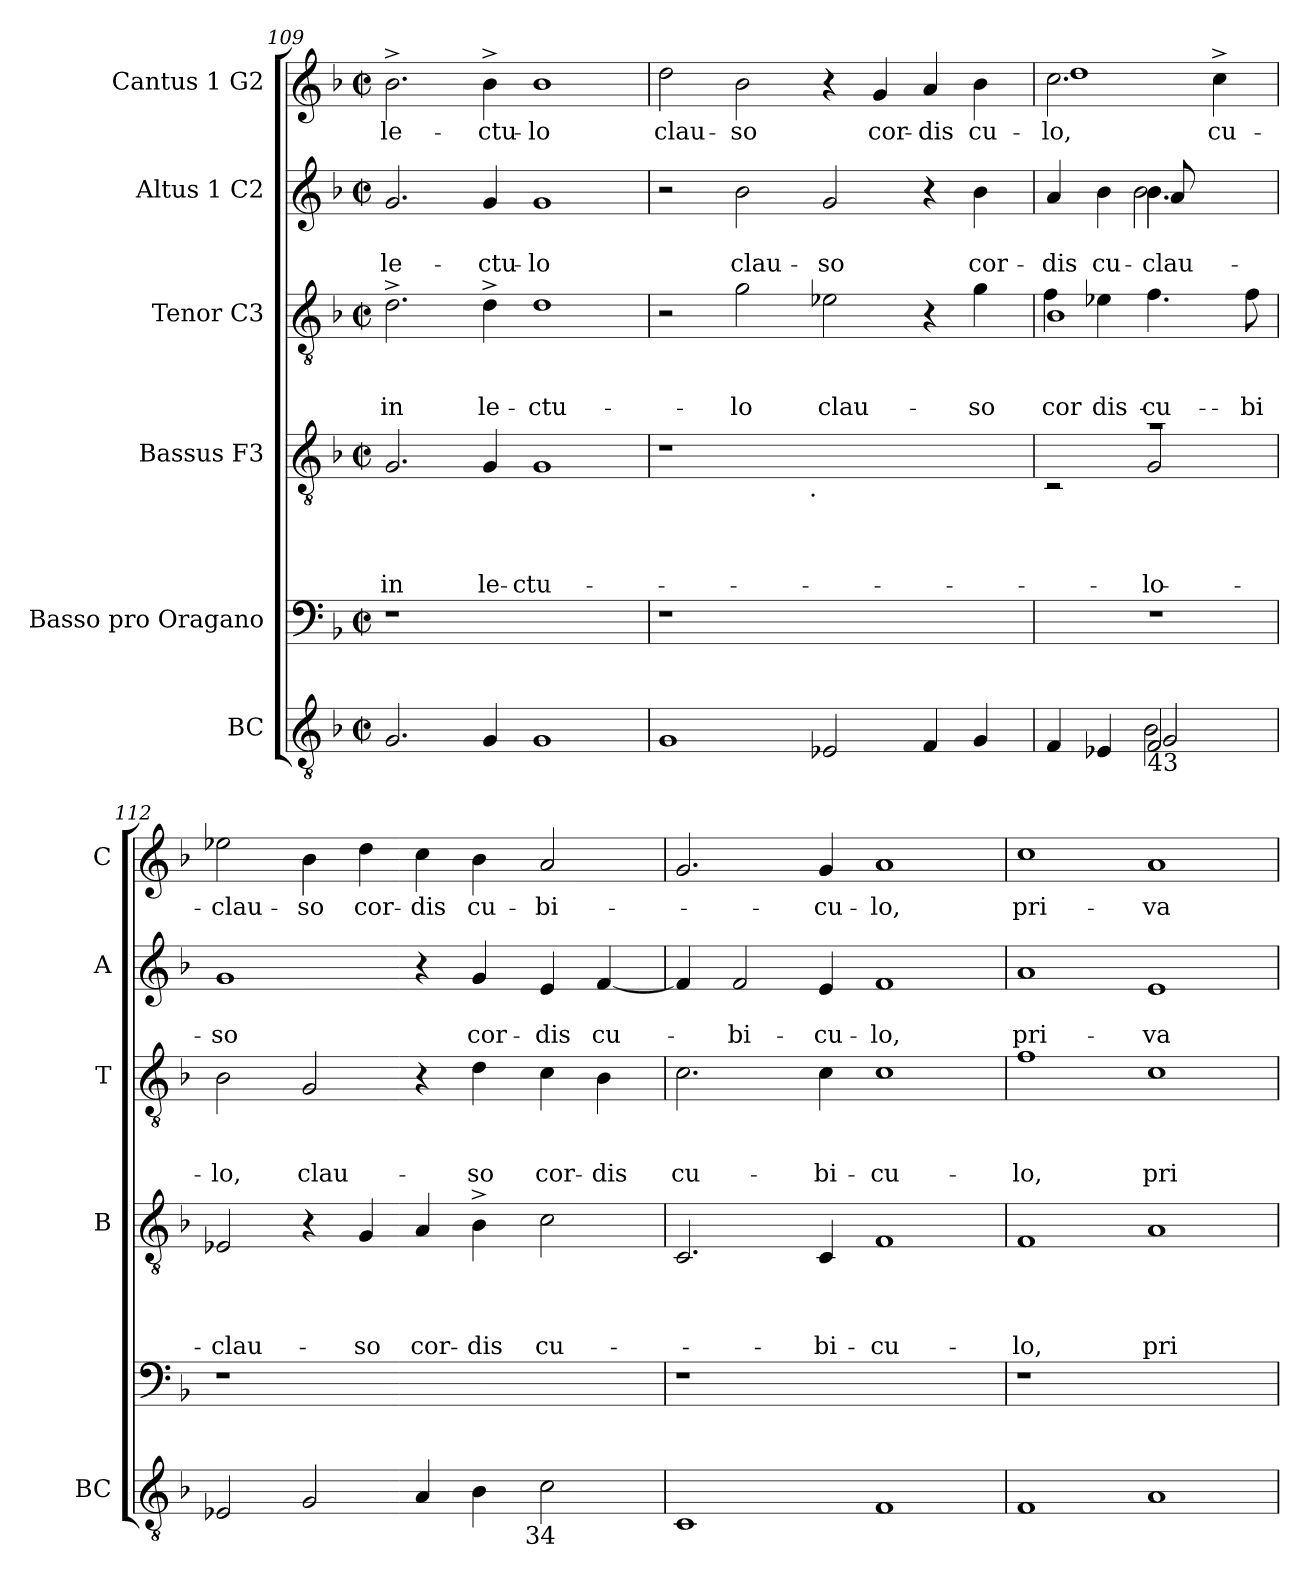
**kern	**kern	**kern	**text	**text	**text	**text	**kern	**text	**text	**text	**kern	**text	**text	**kern	**text
*part6	*part5	*part4	*part4	*part4	*part4	*part4	*part3	*part3	*part3	*part3	*part2	*part2	*part2	*part1	*part1
*staff6	*staff5	*staff4	*staff4	*staff4	*staff4	*staff4	*staff3	*staff3	*staff3	*staff3	*staff2	*staff2	*staff2	*staff1	*staff1
*I"BC	*I"Basso pro Oragano	*I"Bassus F3	*	*	*	*	*I"Tenor C3	*	*	*	*I"Altus 1 C2	*	*	*I"Cantus 1 G2	*
*I'BC	*	*I'B	*	*	*	*	*I'T	*	*	*	*I'A	*	*	*I'C	*
*clefGv2	*clefF4	*clefGv2	*	*	*	*	*clefGv2	*	*	*	*clefG2	*	*	*clefG2	*
*	*ITrd7c12	*	*	*	*	*	*	*	*	*	*	*	*	*	*
*k[b-]	*k[b-]	*k[b-]	*	*	*	*	*k[b-]	*	*	*	*k[b-]	*	*	*k[b-]	*
*F:	*F:	*F:	*	*	*	*	*F:	*	*	*	*F:	*	*	*F:	*
*M2/2	*M2/2	*M2/2	*	*	*	*	*M2/2	*	*	*	*M2/2	*	*	*M2/2	*
*met(c|)	*met(c|)	*met(c|)	*	*	*	*	*met(c|)	*	*	*	*met(c|)	*	*	*met(c|)	*
=109	=109	=109	=109	=109	=109	=109	=109	=109	=109	=109	=109	=109	=109	=109	=109
!	!	!	!	!	!	!LO:LY:b	!	!	!	!LO:LY:b	!	!	!LO:LY:b	!	!LO:LY:b
2.G/	1r	2.G/	.	.	.	in	2.d^>\	.	.	in	2.g/	.	le-	2.b-^>\	le-
!	!	!	!	!	!	!LO:LY:b	!	!	!	!LO:LY:b	!	!	!LO:LY:b	!	!LO:LY:b
4G/	.	4G/	.	.	.	le-	4d^>\	.	.	le-	4g/	.	-ctu-	4b-^>\	-ctu-
!	!	!	!	!	!	!LO:LY:b:rj	!	!	!	!LO:LY:b:rj	!	!	!LO:LY:b:rj	!	!LO:LY:b:rj
1G	1ryy	1G	.	.	.	-ctu-	1d	.	.	-ctu-	1g	.	-lo	1b-	-lo
=110	=110	=110	=110	=110	=110	=110	=110	=110	=110	=110	=110	=110	=110	=110	=110
!	!	!	!	!	!	!	!	!	!	!	!	!	!	!	!LO:LY:b
*	*	*^	*	*	*	*	*	*	*	*	*	*	*	*	*
1G	1r	1r	2ryy	.	.	.	.	2r	.	.	.	2r	.	.	2dd\	clau-
!	!	!	!	!	!	!	!	!	!	!	!LO:LY:b	!	!	!LO:LY:b	!	!LO:LY:b:rj
.	.	.	4...ryy	.	.	.	.	2g\	.	.	-lo	2b-\	.	clau-	2b-\	-so
!	!	!	!LO:TX:b:t=.	!	!	!	!	!	!	!	!	!	!	!	!	!
.	.	.	1ryy	.	.	.	.	.	.	.	.	.	.	.	.	.
!	!	!	!	!	!	!	!	!	!	!	!LO:LY:b:rj	!	!	!LO:LY:b	!	!
2E-X/	1ryy	1ryy	.	.	.	.	.	2e-X\	.	.	clau-	2g/	.	-so	4r	.
!	!	!	!	!	!	!	!	!	!	!	!	!	!	!	!	!LO:LY:b
.	.	.	.	.	.	.	.	.	.	.	.	.	.	.	4g/	cor-
!	!	!	!	!	!	!	!	!	!	!	!	!	!	!	!	!LO:LY:b:rj
4F/	.	.	.	.	.	.	.	4r	.	.	.	4r	.	.	4a/	-dis
!	!	!	!	!	!	!	!	!	!	!	!LO:LY:b	!	!	!LO:LY:b	!	!LO:LY:b
4G</	.	.	.	.	.	.	.	4g\	.	.	-so	4b-\	.	cor-	4b-\	cu-
.	.	.	32ryy	.	.	.	.	.	.	.	.	.	.	.	.	.
=111	=111	=111	=111	=111	=111	=111	=111	=111	=111	=111	=111	=111	=111	=111	=111	=111
*^	*	*	*	*	*	*	*	*	*	*	*	*	*	*	*	*
*	*^	*	*	*	*	*	*	*	*	*	*	*	*	*	*	*	*
*	*	*^	*	*	*	*	*	*	*	*	*	*	*	*	*	*	*	*
!	!	!	!	!	!	!	!	!	!	!	!	!	!	!LO:LY:b:rj	!	!	!	!	!
*	*	*	*	*	*	*	*	*	*	*	*^	*	*	*	*	*	*	*	*
!	!	!	!	!	!	!	!	!	!	!	!	!	!	!	!LO:LY:b	!	!	!LO:LY:b	!	!LO:LY:b
*	*	*	*	*	*	*	*	*	*	*	*	*	*	*	*	*^	*	*	*^	*
*	*	*	*	*	*	*	*	*	*	*	*	*	*	*	*	*	*^	*	*	*	*	*
*	*	*	*	*	*	*	*	*	*	*	*	*	*	*	*	*	*	*^	*	*	*	*	*
!	!	!	!	!	!	!	!	!	!	!	!	!	!	!	!	!	!	!	!	!	!	!	!	!LO:LY:b
4F/	4ryy	2ryy	2ryy	1r	1ra	2rC	.	.	.	.	1B-	4f\	.	.	-cor-	4a/	2ryy	2ryy	2ryy	.	-dis	2.cc\	1dd	-lo,
!	!	!	!	!	!	!	!	!	!	!	!	!	!	!	!LO:LY:b	!	!	!	!	!	!LO:LY:b	!	!	!
4ryy	4E-X>/	.	.	.	.	.	.	.	.	.	.	4e-X\	.	.	-dis	4b-\	.	.	.	.	cu-	.	.	.
!LO:TX:b:t=43	!	!	!	!	!	!	!	!	!	!	!	!	!	!	!	!	!	!	!	!	!	!	!	!
!	!	!	!	!	!	!	!	!	!	!LO:LY:b	!	!	!	!	!LO:LY:b	!	!	!	!	!	!LO:LY:b	!	!	!
!	!	!	!	!	!	!	!	!	!	!	!	!	!	!	!	!	!	!	!	!	!LO:LY:b	!	!	!
!	!	!	!	!	!	!	!	!	!	!	!	!	!	!	!	!	!	!	!	!	!LO:LY:b:rj	!	!	!
!	!	!	!	!	!	!	!	!	!	!	!	!	!	!	!	!	!	!	!	!	!LO:LY:b	!	!	!
2ryy	2F/	2B-\	2G/	.	.	2G/	.	.	.	-lo	.	4.f\	.	.	cu-	4.b-\	8a/	2b-\	2b-\	.	clau-	.	.	.
.	.	.	.	.	.	.	.	.	.	.	.	.	.	.	.	.	4.ryy	.	.	.	.	.	.	.
!	!	!	!	!	!	!	!	!	!	!	!	!	!	!	!	!	!	!	!	!	!	!	!	!LO:LY:b
.	.	.	.	.	.	.	.	.	.	.	.	.	.	.	.	.	.	.	.	.	.	4cc^<\	.	-cu-
!	!	!	!	!	!	!	!	!	!	!	!	!	!	!	!LO:LY:b	!	!	!	!	!	!	!	!	!
.	.	.	.	.	.	.	.	.	.	.	.	8f\	.	.	-bi-	8ryy	.	.	.	.	.	.	.	.
*	*	*	*	*	*	*	*	*	*	*	*	*	*	*	*	*v	*v	*v	*v	*	*	*	*	*
*v	*v	*v	*v	*	*v	*v	*	*	*	*	*	*	*	*	*	*	*	*	*v	*v	*
!!LO:LB:g=z
=112	=112	=112	=112	=112	=112	=112	=112	=112	=112	=112	=112	=112	=112	=112	=112	=112
!	!	!	!	!	!	!LO:LY:b	!	!	!	!	!LO:LY:b	!	!	!LO:LY:b	!	!LO:LY:b
*^	*	*	*	*	*	*	*v	*v	*	*	*	*	*	*	*	*
2E-X/	1ryy	1r	2E-X/	.	.	.	clau-	2B-\	.	.	-lo,	1g	.	-so	2ee-X\	clau-
!	!	!	!	!	!	!	!	!	!	!	!LO:LY:b	!	!	!	!	!LO:LY:b
2G/	.	.	4r	.	.	.	.	2G/	.	.	clau-	.	.	.	4b-\	-so
!	!	!	!	!	!	!	!LO:LY:b	!	!	!	!	!	!	!	!	!LO:LY:b
.	.	.	4G/	.	.	.	-so	.	.	.	.	.	.	.	4dd\	cor-
!	!	!	!	!	!	!	!LO:LY:b:rj	!	!	!	!	!	!	!	!	!LO:LY:b:rj
4A/	4...ryy	1ryy	4A/	.	.	.	cor-	4r	.	.	.	4r	.	.	4cc\	-dis
!	!	!	!	!	!	!	!LO:LY:b	!	!	!	!LO:LY:b	!	!	!LO:LY:b	!	!LO:LY:b
4B-\	.	.	4B-^>\	.	.	.	-dis	4d\	.	.	-so	4g/	.	cor-	4b-\	cu-
!	!LO:TX:b:t=34	!	!	!	!	!	!	!	!	!	!	!	!	!	!	!
.	2ryy	.	.	.	.	.	.	.	.	.	.	.	.	.	.	.
!	!	!	!	!	!	!	!LO:LY:b	!	!	!	!LO:LY:b:rj	!	!	!LO:LY:b:rj	!	!LO:LY:b
2c\	.	.	2c\	.	.	.	cu-	4c\	.	.	cor-	4e/	.	-dis	2a/	-bi-
!	!	!	!	!	!	!	!	!	!	!	!LO:LY:b	!	!	!LO:LY:b	!	!
.	.	.	.	.	.	.	.	4B-\	.	.	-dis	[<4f/	.	cu-	.	.
.	32ryy	.	.	.	.	.	.	.	.	.	.	.	.	.	.	.
=113	=113	=113	=113	=113	=113	=113	=113	=113	=113	=113	=113	=113	=113	=113	=113	=113
!	!	!	!	!	!	!	!	!	!	!	!LO:LY:b	!	!	!	!	!
*v	*v	*	*	*	*	*	*	*	*	*	*	*	*	*	*	*
1C	1r	2.C/	.	.	.	.	2.c\	.	.	cu-	4f/]	.	.	2.g/	.
!	!	!	!	!	!	!	!	!	!	!	!	!	!LO:LY:b	!	!
.	.	.	.	.	.	.	.	.	.	.	2f/	.	-bi-	.	.
!	!	!	!	!	!	!LO:LY:b	!	!	!	!LO:LY:b	!	!	!LO:LY:b	!	!LO:LY:b
.	.	4C/	.	.	.	-bi-	4c\	.	.	-bi-	4e/	.	-cu-	4g/	-cu-
!	!	!	!	!	!	!LO:LY:b:rj	!	!	!	!LO:LY:b:rj	!	!	!LO:LY:b:rj	!	!LO:LY:b:rj
1F	1ryy	1F	.	.	.	-cu-	1c	.	.	-cu-	1f	.	-lo,	1a	-lo,
=114	=114	=114	=114	=114	=114	=114	=114	=114	=114	=114	=114	=114	=114	=114	=114
!	!	!	!	!	!	!LO:LY:b	!	!	!	!LO:LY:b	!	!	!LO:LY:b	!	!LO:LY:b
1F	1r	1F	.	.	.	-lo,	1f	.	.	-lo,	1a	.	pri-	1cc	pri-
!	!	!	!	!	!	!LO:LY:b	!	!	!	!LO:LY:b	!	!	!LO:LY:b	!	!LO:LY:b
1A	1ryy	1A	.	.	.	pri-	1c	.	.	pri-	1e	.	-va-	1a	-va-
=	=	=	=	=	=	=	=	=	=	=	=	=	=	=	=
*-	*-	*-	*-	*-	*-	*-	*-	*-	*-	*-	*-	*-	*-	*-	*-
